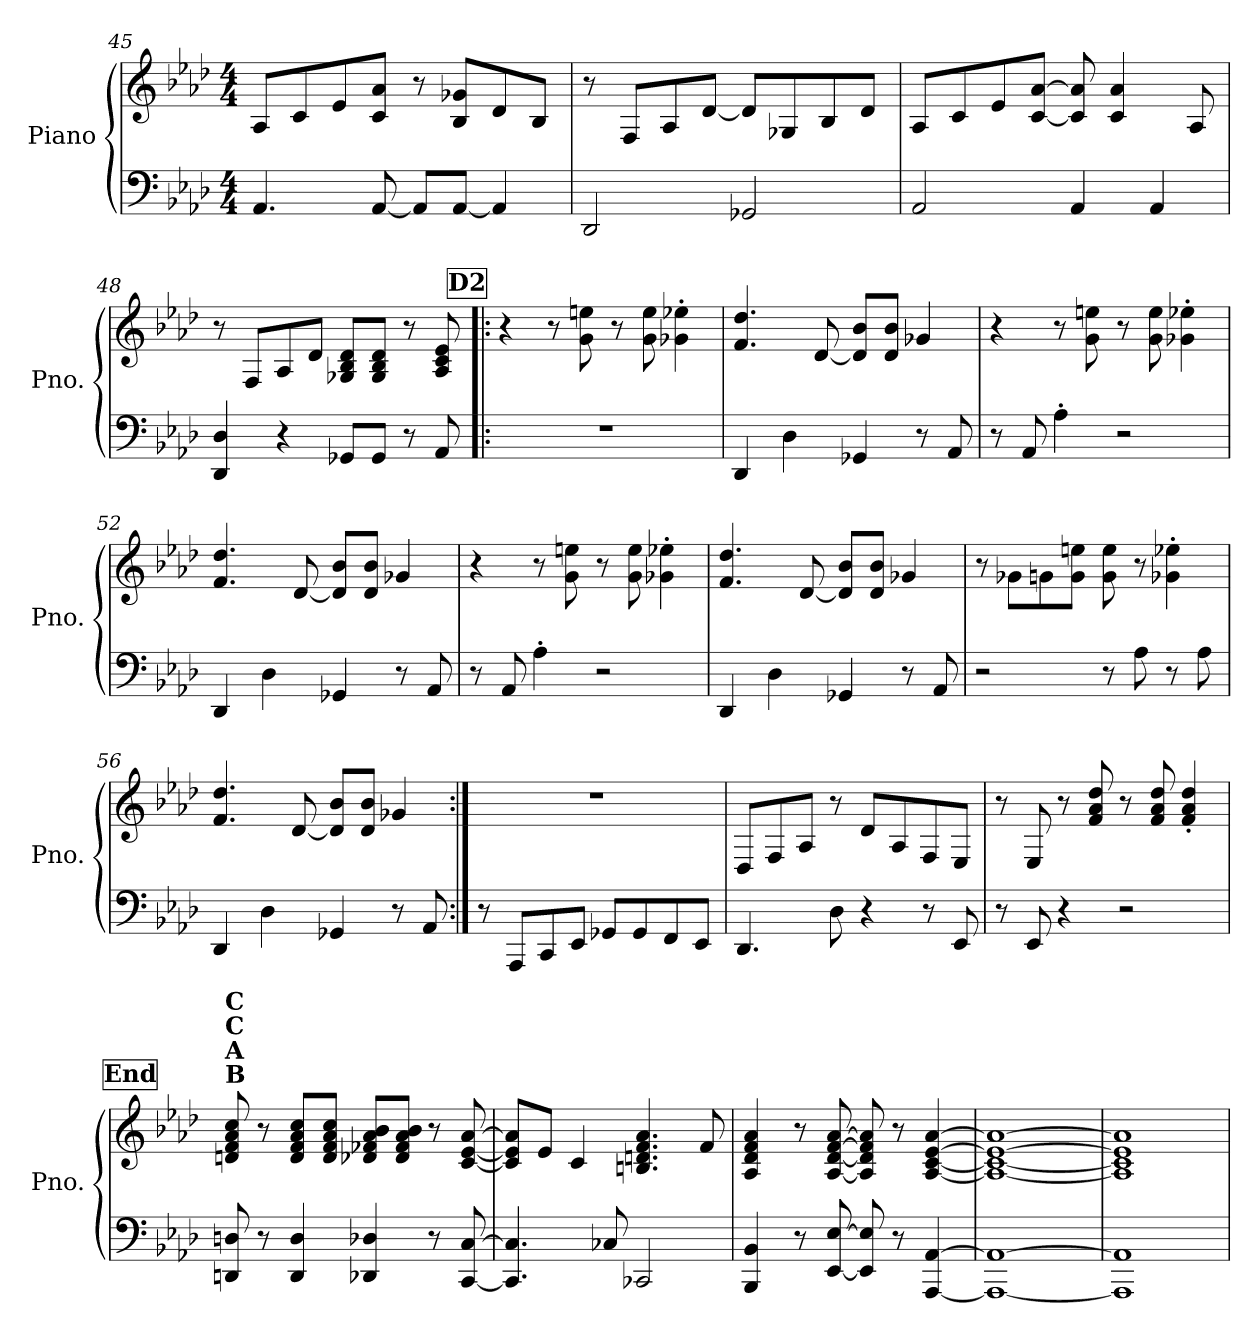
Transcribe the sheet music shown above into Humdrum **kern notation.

**kern	**kern
*part1	*part1
*staff2	*staff1
*I"Piano	*
*I'Pno.	*
*clefF4	*clefG2
*k[b-e-a-d-]	*k[b-e-a-d-]
*M4/4	*M4/4
=45	=45
4.AA-/	8A-/L
.	8c/
.	8e-/
[8AA-/	8c/ 8a-/J
8AA-/L]	8r
[8AA-/J	8B-/ 8g-X/L
4AA-/]	8d-/
.	8B-/J
=46	=46
2DD-/	8r
.	8F/L
.	8A-/
.	[8d-/J
2GG-X/	8d-/L]
.	8G-X/
.	8B-/
.	8d-/J
=47	=47
2AA-/	8A-/L
.	8c/
.	8e-/
.	[8c/ [8a-/J
4AA-/	8c/] 8a-/]
.	4c/ 4a-/
4AA-/	.
.	8A-/
!!LO:LB:g=z
=48	=48
4DD-/ 4D-/	8r
.	8F/L
4r	8A-/
.	8d-/J
8GG-X/L	8G-X/ 8B-/ 8d-/L
8GG-/J	8G-/ 8B-/ 8d-/J
8r	8r
8AA-/	8A-/ 8c/ 8e-/
!!LO:REH:place=s1:a:B:fs=14:t=D2
=49!|:	=49!|:
1r	4r
.	8r
.	8g\ 8een\
.	8r
.	8g\ 8ee\
.	4g-X\' 4ee-X\'
=50	=50
4DD-/	4.f/ 4.dd-/
4D-\	.
.	[8d-/
4GG-X/	8d-/] 8b-/L
.	8d-/ 8b-/J
8r	4g-X/
8AA-/	.
=51	=51
8r	4r
8AA-/	.
4A-'\	8r
.	8g\ 8een\
2r	8r
.	8g\ 8ee\
.	4g-X\' 4ee-X\'
!!LO:LB:g=z
=52	=52
4DD-/	4.f/ 4.dd-/
4D-\	.
.	[8d-/
4GG-X/	8d-/] 8b-/L
.	8d-/ 8b-/J
8r	4g-X/
8AA-/	.
=53	=53
8r	4r
8AA-/	.
4A-'\	8r
.	8g\ 8een\
2r	8r
.	8g\ 8ee\
.	4g-X\' 4ee-X\'
=54	=54
4DD-/	4.f/ 4.dd-/
4D-\	.
.	[8d-/
4GG-X/	8d-/] 8b-/L
.	8d-/ 8b-/J
8r	4g-X/
8AA-/	.
=55	=55
2r	8r
.	8g-X\L
.	8gn\
.	8g\ 8een\J
8r	8g\ 8ee\
8A-\	8r
8r	4g-X\' 4ee-X\'
8A-\	.
!!LO:LB:g=z
=56	=56
4DD-/	4.f/ 4.dd-/
4D-\	.
.	[8d-/
4GG-X/	8d-/] 8b-/L
.	8d-/ 8b-/J
8r	4g-X/
8AA-/	.
=57:|!	=57:|!
8r	1r
8AAA-/L	.
8CC/	.
8EE-/J	.
8GG-X/L	.
8GG-/	.
8FF/	.
8EE-/J	.
=58	=58
4.DD-/	8D-/L
.	8F/
.	8A-/J
8D-\	8r
4r	8d-/L
.	8A-/
8r	8F/
8EE-/	8E-/J
=59	=59
8r	8r
8EE-/	8E-/
4r	8r
.	8f/ 8a-/ 8dd-/
2r	8r
.	8f/ 8a-/ 8dd-/
.	4f/' 4a-/' 4dd-/'
!!LO:LB:g=z
!!LO:REH:place=s1:a:B:fs=14:t=End
=60	=60
!	!LO:TX:a:B:t=B
!	!LO:TX:a:B:t=A
!	!LO:TX:a:B:t=C
!	!LO:TX:a:B:t=C
8DDn/ 8Dn/	8dn/ 8f/ 8a-/ 8cc/
8r	8r
4DD/ 4D/	8d/ 8f/ 8a-/ 8cc/L
.	8d/ 8f/ 8a-/ 8cc/J
4DD-X/ 4D-X/	8d-X/ 8f-X/ 8a-/ 8b-/L
.	8d-/ 8f-/ 8a-/ 8b-/J
8r	8r
[8CC/ [8C/	[8c/ [8e-/ [8a-/
=61	=61
4.CC/] 4.C/]	8c/] 8e-/] 8a-/]L
.	8e-/J
.	4c/
8C-X/	.
2CC-X/	4.Bn/ 4.dn/ 4.f/ 4.a-/
.	8f/
=62	=62
4BBB-/ 4BB-/	4A-/ 4d-/ 4f/ 4a-/
8r	8r
[8EE-/ [8E-/	[8A-/ [8d-/ [8f/ [8a-/
8EE-/] 8E-/]	8A-/] 8d-/] 8f/] 8a-/]
8r	8r
[4AAA-/ [4AA-/	[4A-/ [4c/ [4e-/ [4a-/
=63	=63
1AAA-_ 1AA-_	1A-_ 1c_ 1e-_ 1a-_
=64	=64
1AAA-] 1AA-]	1A-] 1c] 1e-] 1a-]
=	=
*-	*-
